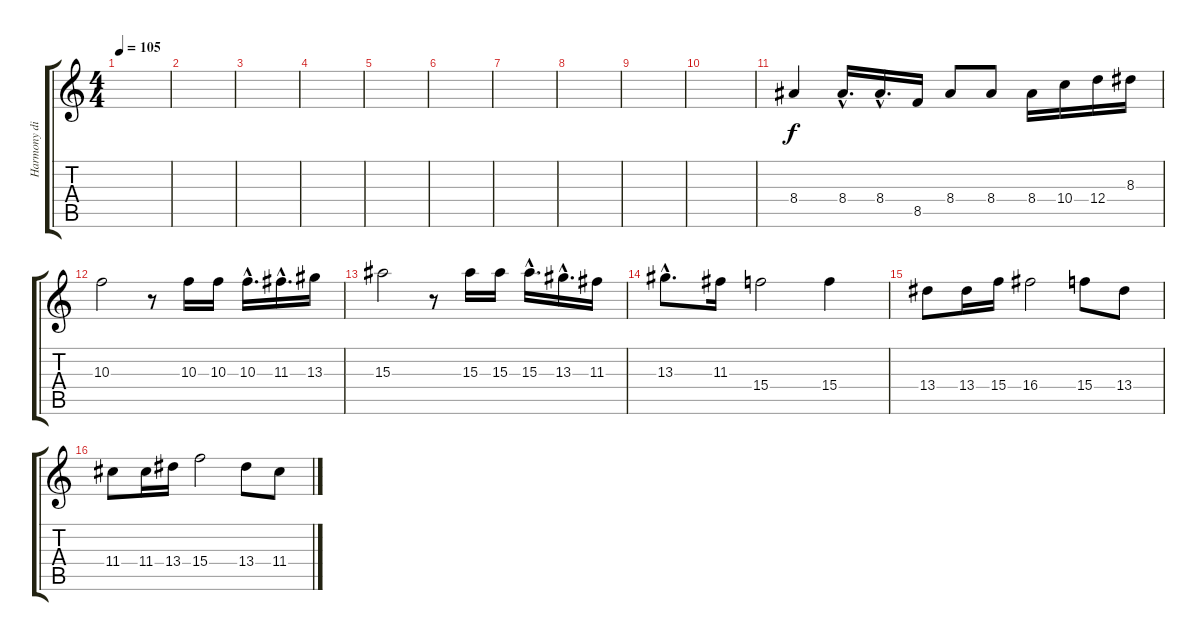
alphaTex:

\track ("Harmony distortion" "Harmony di") {instrument distortionguitar}
\staff {score tabs}
\tuning (E4 B3 G3 D3 A2 E2) {hide}
\ts (4 4)
\tempo 105
\clef g2
\ks c
|
|
|
|
|
|
|
|
|
|
8.4.4 8.4{hac}.16{d} 8.4{hac}.16{d} 8.5.16 8.4.8 8.4.8 8.4.16 10.4.16 12.4.16 8.3.16 |
10.3.2 r.8 10.3.16 10.3.16 10.3{hac}.16{d} 11.3{hac}.16{d} 13.3.16 |
15.3.2 r.8 15.3.16 15.3.16 15.3{hac}.16{d} 13.3{hac}.16{d} 11.3.16 |
13.3{hac}.8{d} 11.3.16 15.4.2 15.4.4 |
13.4.8 13.4.16 15.4.16 16.4.2 15.4.8 13.4.8 |
11.4.8 11.4.16 13.4.16 15.4.2 13.4.8 11.4.8
